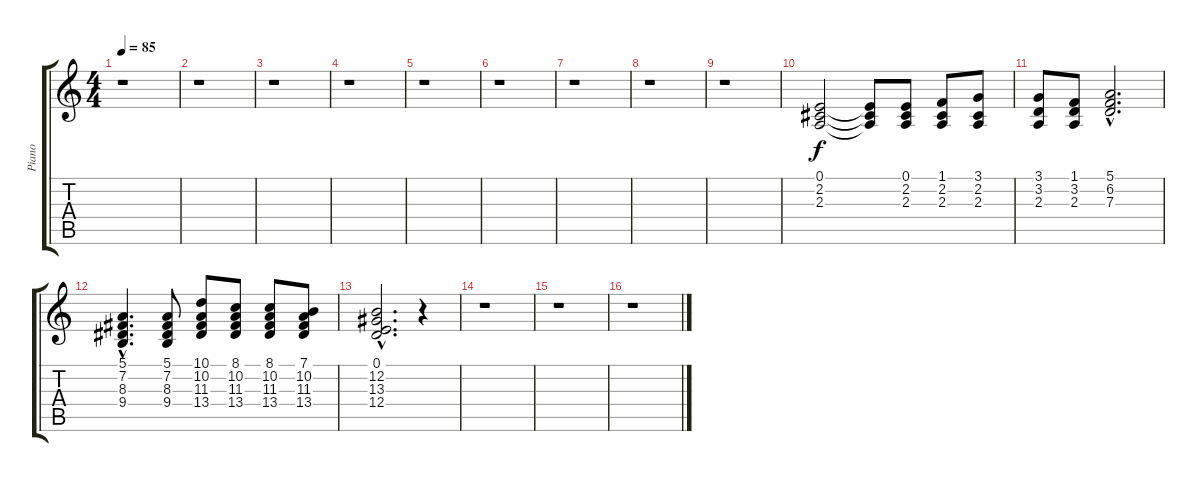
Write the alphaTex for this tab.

\track ("Piano" "Piano") {instrument electricpiano2}
\staff {score tabs}
\tuning (E4 B3 G3 D3 A2 E2) {hide}
\ts (4 4)
\tempo 85
\clef g2
\ks c
r.1{dy f} |
r.1 |
r.1 |
r.1 |
r.1 |
r.1 |
r.1 |
r.1 |
r.1 |
(0.1 2.2 2.3).2 (0.1{t} 2.2{t} 2.3{t}).8 (0.1 2.2 2.3).8 (1.1 2.2 2.3).8 (3.1 2.2 2.3).8 |
(3.1 3.2 2.3).8 (1.1 3.2 2.3).8 (5.1{hac} 6.2{hac} 7.3{hac}).2{d} |
(5.1{hac} 7.2{hac} 8.3{hac} 9.4{hac}).4{d} (5.1 7.2 8.3 9.4).8 (10.1 10.2 11.3 13.4).8 (8.1 10.2 11.3 13.4).8 (8.1 10.2 11.3 13.4).8 (7.1 10.2 11.3 13.4).8 |
(0.1{hac} 12.2{hac} 13.3{hac} 12.4{hac}).2{d} r.4 |
r.1 |
r.1 |
r.1
